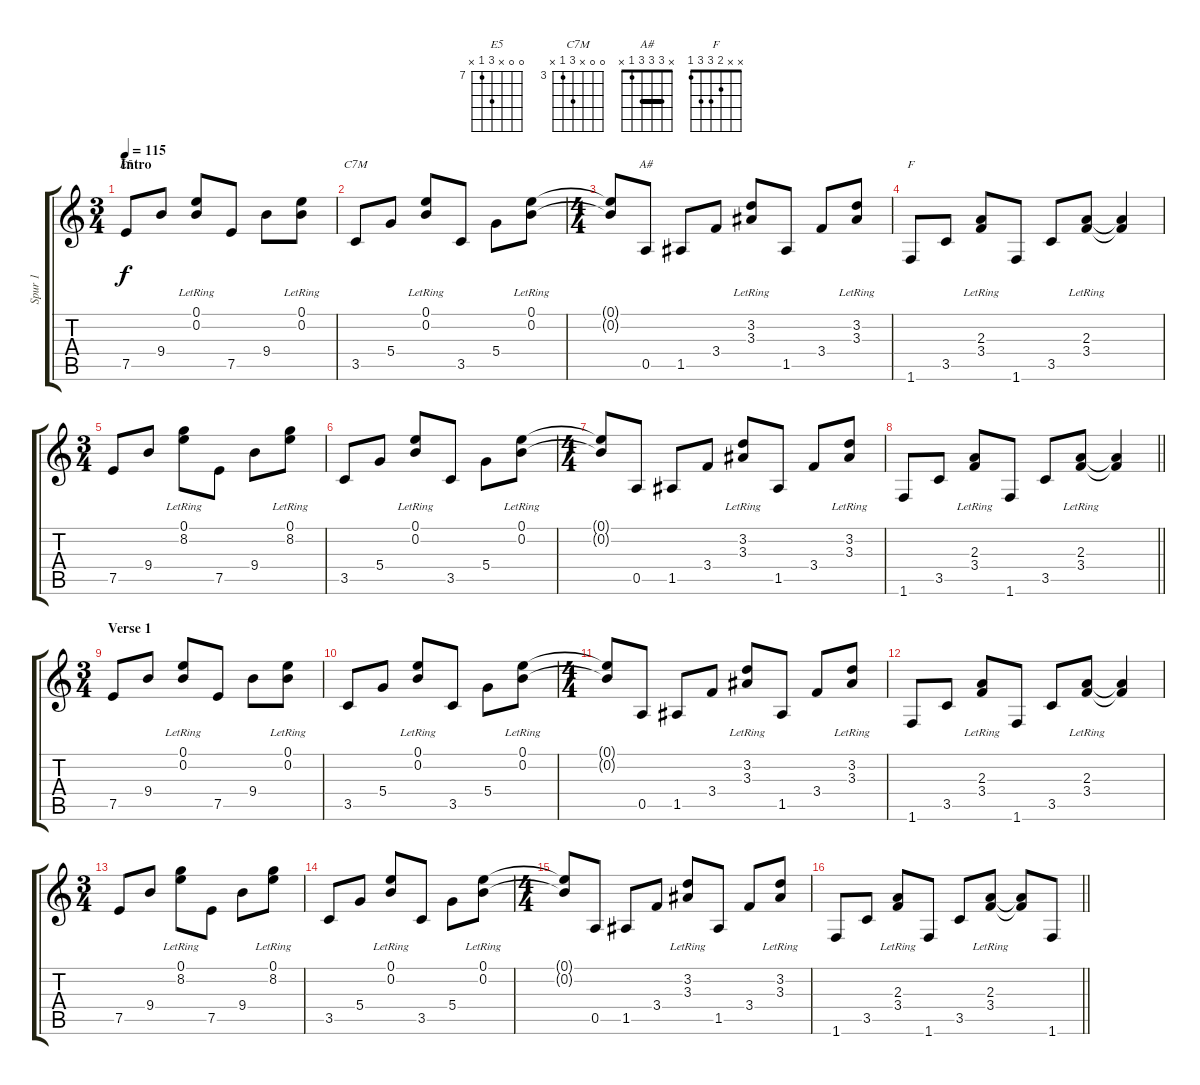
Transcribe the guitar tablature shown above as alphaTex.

\track ("Spur 1" "Spur 1") {instrument acousticguitarsteel}
\staff {score tabs}
\tuning (E4 B3 G3 D3 A2 E2) {hide}
\chord ("E5" 0 0 x 9 7 x) {firstfret 7}
\chord ("C7M" 0 0 x 5 3 x) {firstfret 3}
\chord ("A#" x 3 3 3 1 x) {barre 3}
\chord ("F" x x 2 3 3 1)
\ts (3 4)
\section ("" "Intro")
\tempo 115
\clef g2
\ks c
7.5.8{ch "E5" dy f instrument acousticguitarsteel} 9.4.8 (0.1{lr} 0.2{lr}).8 7.5.8 9.4.8 (0.1{lr} 0.2{lr}).8 |
3.5.8{ch "C7M"} 5.4.8 (0.1{lr} 0.2{lr}).8 3.5.8 5.4.8 (0.1{lr} 0.2{lr}).8 |
\ts (4 4)
(0.1{t} 0.2{t}).8 0.5.8{ch "A#"} 1.5.8 3.4.8 (3.2{lr} 3.3{lr}).8 1.5.8 3.4.8 (3.2{lr} 3.3{lr}).8 |
1.6.8{ch "F"} 3.5.8 (2.3{lr} 3.4{lr}).8 1.6.8 3.5.8 (2.3{lr} 3.4{lr}).8 (2.3{t} 3.4{t}).4 |
\ts (3 4)
7.5.8 9.4.8 (0.1{lr} 8.2{lr}).8 7.5.8 9.4.8 (0.1{lr} 8.2{lr}).8 |
3.5.8 5.4.8 (0.1{lr} 0.2{lr}).8 3.5.8 5.4.8 (0.1{lr} 0.2{lr}).8 |
\ts (4 4)
(0.1{t} 0.2{t}).8 0.5.8 1.5.8 3.4.8 (3.2{lr} 3.3{lr}).8 1.5.8 3.4.8 (3.2{lr} 3.3{lr}).8 |
\barLineRight lightlight
1.6.8 3.5.8 (2.3{lr} 3.4{lr}).8 1.6.8 3.5.8 (2.3{lr} 3.4{lr}).8 (2.3{t} 3.4{t}).4 |
\ts (3 4)
\section ("" "Verse 1")
7.5.8 9.4.8 (0.1{lr} 0.2{lr}).8 7.5.8 9.4.8 (0.1{lr} 0.2{lr}).8 |
3.5.8 5.4.8 (0.1{lr} 0.2{lr}).8 3.5.8 5.4.8 (0.1{lr} 0.2{lr}).8 |
\ts (4 4)
(0.1{t} 0.2{t}).8 0.5.8 1.5.8 3.4.8 (3.2{lr} 3.3{lr}).8 1.5.8 3.4.8 (3.2{lr} 3.3{lr}).8 |
1.6.8 3.5.8 (2.3{lr} 3.4{lr}).8 1.6.8 3.5.8 (2.3{lr} 3.4{lr}).8 (2.3{t} 3.4{t}).4 |
\ts (3 4)
7.5.8 9.4.8 (0.1{lr} 8.2{lr}).8 7.5.8 9.4.8 (0.1{lr} 8.2{lr}).8 |
3.5.8 5.4.8 (0.1{lr} 0.2{lr}).8 3.5.8 5.4.8 (0.1{lr} 0.2{lr}).8 |
\ts (4 4)
(0.1{t} 0.2{t}).8 0.5.8 1.5.8 3.4.8 (3.2{lr} 3.3{lr}).8 1.5.8 3.4.8 (3.2{lr} 3.3{lr}).8 |
\barLineRight lightlight
1.6.8 3.5.8 (2.3{lr} 3.4{lr}).8 1.6.8 3.5.8 (2.3{lr} 3.4{lr}).8 (2.3{t} 3.4{t}).8 1.6.8
